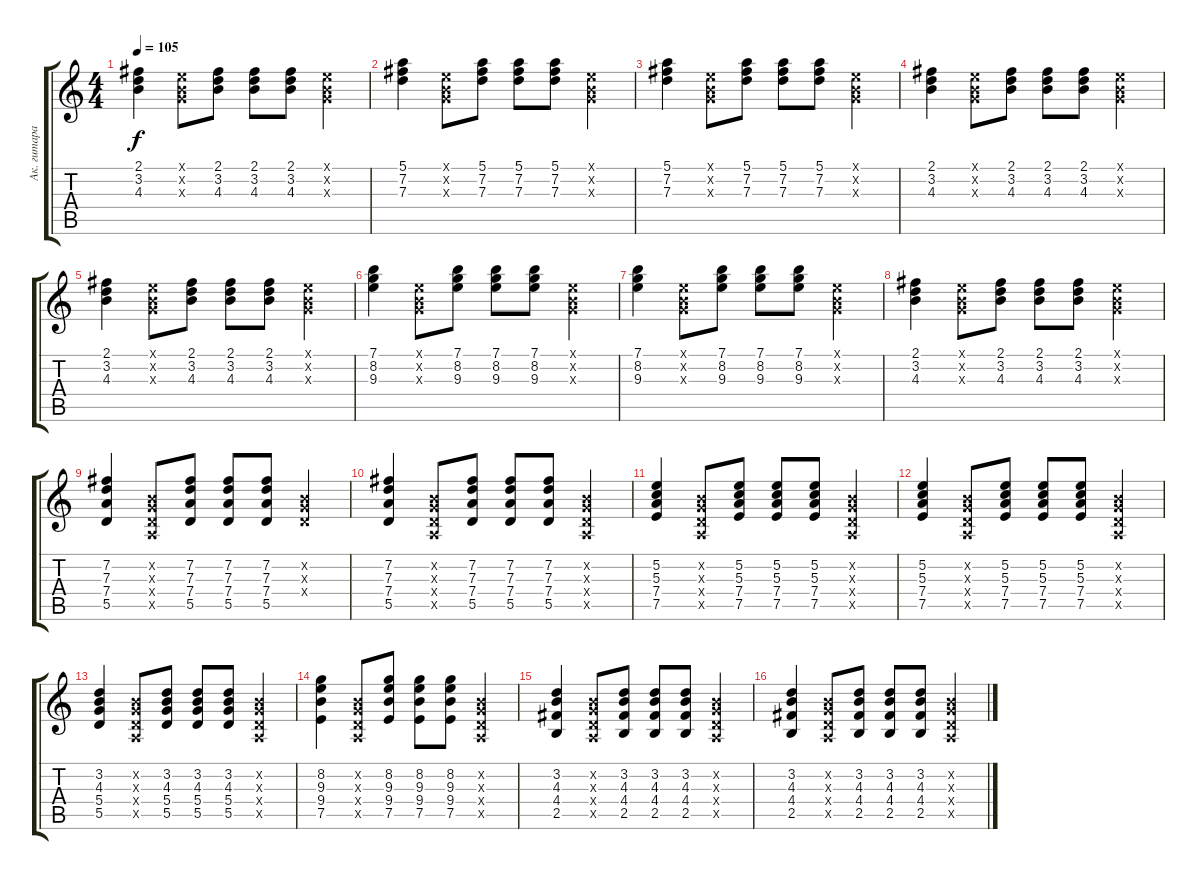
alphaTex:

\track ("Ак. гитара" "Ак. гитара") {instrument acousticguitarsteel}
\staff {score tabs}
\tuning (E4 B3 G3 D3 A2 E2) {hide}
\ts (4 4)
\tempo 105
\clef g2
\ks c
(2.1 3.2 4.3).4{dy f} (0.1{x} 0.2{x} 0.3{x}).8 (2.1 3.2 4.3).8 (2.1 3.2 4.3).8 (2.1 3.2 4.3).8 (0.1{x} 0.2{x} 0.3{x}).4 |
(5.1 7.2 7.3).4 (0.1{x} 0.2{x} 0.3{x}).8 (5.1 7.2 7.3).8 (5.1 7.2 7.3).8 (5.1 7.2 7.3).8 (0.1{x} 0.2{x} 0.3{x}).4 |
(5.1 7.2 7.3).4 (0.1{x} 0.2{x} 0.3{x}).8 (5.1 7.2 7.3).8 (5.1 7.2 7.3).8 (5.1 7.2 7.3).8 (0.1{x} 0.2{x} 0.3{x}).4 |
(2.1 3.2 4.3).4 (0.1{x} 0.2{x} 0.3{x}).8 (2.1 3.2 4.3).8 (2.1 3.2 4.3).8 (2.1 3.2 4.3).8 (0.1{x} 0.2{x} 0.3{x}).4 |
(2.1 3.2 4.3).4 (0.1{x} 0.2{x} 0.3{x}).8 (2.1 3.2 4.3).8 (2.1 3.2 4.3).8 (2.1 3.2 4.3).8 (0.1{x} 0.2{x} 0.3{x}).4 |
(7.1 8.2 9.3).4 (0.1{x} 0.2{x} 0.3{x}).8 (7.1 8.2 9.3).8 (7.1 8.2 9.3).8 (7.1 8.2 9.3).8 (0.1{x} 0.2{x} 0.3{x}).4 |
(7.1 8.2 9.3).4 (0.1{x} 0.2{x} 0.3{x}).8 (7.1 8.2 9.3).8 (7.1 8.2 9.3).8 (7.1 8.2 9.3).8 (0.1{x} 0.2{x} 0.3{x}).4 |
(2.1 3.2 4.3).4 (0.1{x} 0.2{x} 0.3{x}).8 (2.1 3.2 4.3).8 (2.1 3.2 4.3).8 (2.1 3.2 4.3).8 (0.1{x} 0.2{x} 0.3{x}).4 |
(7.2 7.3 7.4 5.5).4 (0.2{x} 0.3{x} 0.4{x} 0.5{x}).8 (7.2 7.3 7.4 5.5).8 (7.2 7.3 7.4 5.5).8 (7.2 7.3 7.4 5.5).8 (0.2{x} 0.3{x} 0.4{x}).4 |
(7.2 7.3 7.4 5.5).4 (0.2{x} 0.3{x} 0.4{x} 0.5{x}).8 (7.2 7.3 7.4 5.5).8 (7.2 7.3 7.4 5.5).8 (7.2 7.3 7.4 5.5).8 (0.2{x} 0.3{x} 0.4{x} 0.5{x}).4 |
(5.2 5.3 7.4 7.5).4 (0.2{x} 0.3{x} 0.4{x} 0.5{x}).8 (5.2 5.3 7.4 7.5).8 (5.2 5.3 7.4 7.5).8 (5.2 5.3 7.4 7.5).8 (0.2{x} 0.3{x} 0.4{x} 0.5{x}).4 |
(5.2 5.3 7.4 7.5).4 (0.2{x} 0.3{x} 0.4{x} 0.5{x}).8 (5.2 5.3 7.4 7.5).8 (5.2 5.3 7.4 7.5).8 (5.2 5.3 7.4 7.5).8 (0.2{x} 0.3{x} 0.4{x} 0.5{x}).4 |
(3.2 4.3 5.4 5.5).4 (0.2{x} 0.3{x} 0.4{x} 0.5{x}).8 (3.2 4.3 5.4 5.5).8 (3.2 4.3 5.4 5.5).8 (3.2 4.3 5.4 5.5).8 (0.2{x} 0.3{x} 0.4{x} 0.5{x}).4 |
(8.2 9.3 9.4 7.5).4 (0.2{x} 0.3{x} 0.4{x} 0.5{x}).8 (8.2 9.3 9.4 7.5).8 (8.2 9.3 9.4 7.5).8 (8.2 9.3 9.4 7.5).8 (0.2{x} 0.3{x} 0.4{x} 0.5{x}).4 |
(3.2 4.3 4.4 2.5).4 (0.2{x} 0.3{x} 0.4{x} 0.5{x}).8 (3.2 4.3 4.4 2.5).8 (3.2 4.3 4.4 2.5).8 (3.2 4.3 4.4 2.5).8 (0.2{x} 0.3{x} 0.4{x} 0.5{x}).4 |
(3.2 4.3 4.4 2.5).4 (0.2{x} 0.3{x} 0.4{x} 0.5{x}).8 (3.2 4.3 4.4 2.5).8 (3.2 4.3 4.4 2.5).8 (3.2 4.3 4.4 2.5).8 (0.2{x} 0.3{x} 0.4{x} 0.5{x}).4
